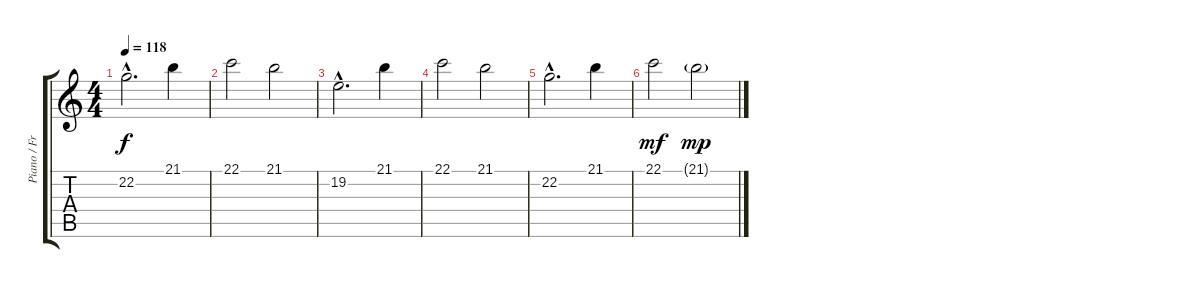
\track ("Piano / Frank Delgado" "Piano / Fr") {instrument acousticgrandpiano}
\staff {score tabs}
\tuning (D4 A3 F3 C3 G2 C2) {hide}
\ts (4 4)
\tempo 118
\clef g2
\ks c
22.2{hac}.2{d dy f} 21.1.4 |
22.1.2{volume 8} 21.1.2 |
19.2{hac}.2{d} 21.1.4 |
22.1.2{volume 5} 21.1.2 |
22.2{hac}.2{d} 21.1.4 |
22.1.2{dy mf} 21.1{g}.2{dy mp}
